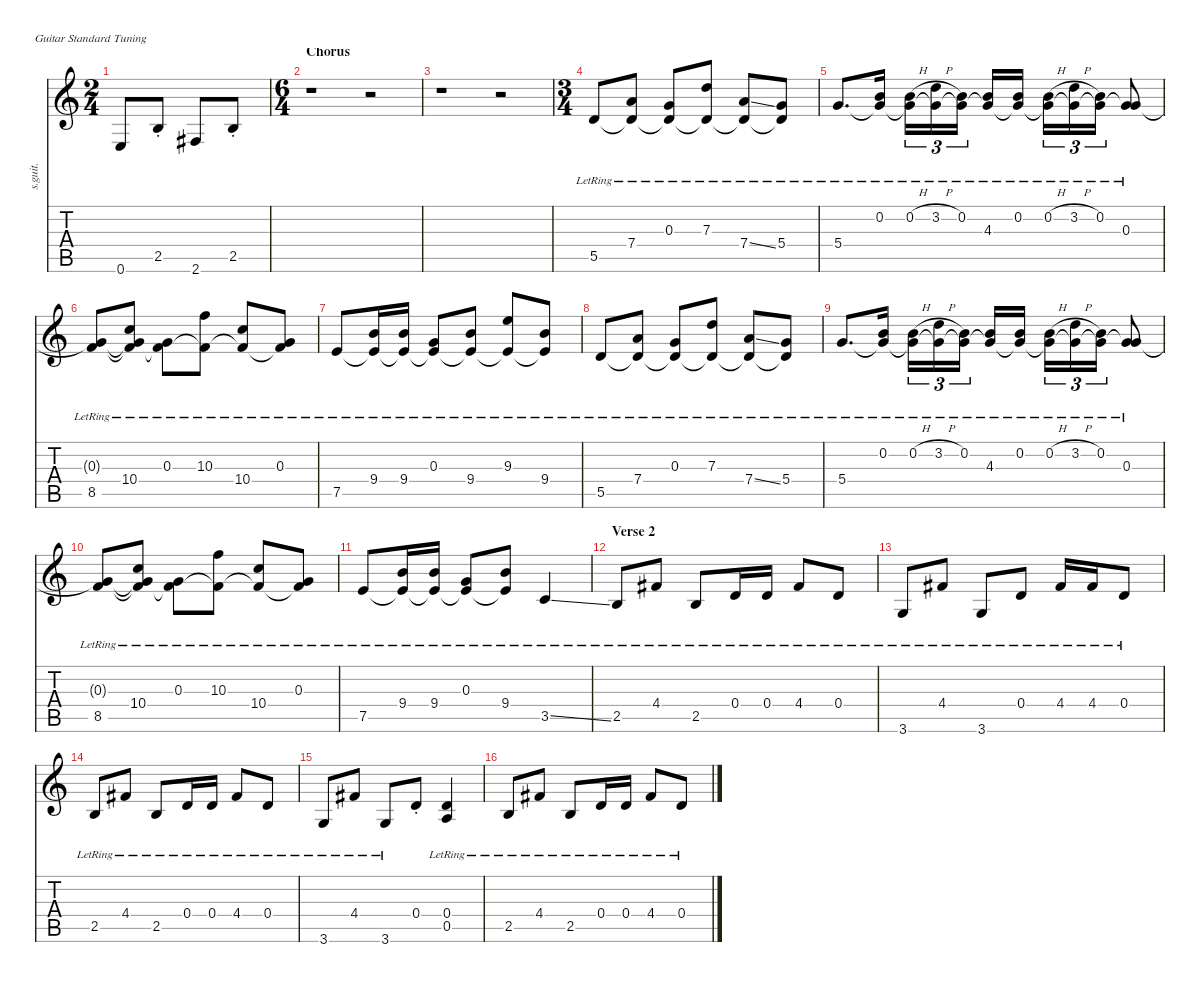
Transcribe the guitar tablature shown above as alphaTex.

\defaultSystemsLayout 4
\hideDynamics
\bracketExtendMode nobrackets
\track ("James Hetfield - Rhythm Clean" "s.guit.") {instrument electricguitarjazz}
\staff {score tabs}
\tuning (E4 B3 G3 D3 A2 E2)
\ts (2 4)
\beaming (8 2 2 2 2)
\tempo (103 hide)
\clef g2
\ks c
0.6.8{lyrics (0 "") lyrics (1 "") lyrics (2 "") lyrics (3 "") lyrics (4 "") dy fff} 2.5{st}.8{lyrics (0 "") lyrics (1 "") lyrics (2 "") lyrics (3 "") lyrics (4 "")} 2.6{acc #}.8{lyrics (0 "") lyrics (1 "") lyrics (2 "") lyrics (3 "") lyrics (4 "")} 2.5{st}.8{lyrics (0 "") lyrics (1 "") lyrics (2 "") lyrics (3 "") lyrics (4 "")} |
\ts (6 4)
\beaming (8 2 2 2 2)
\section ("" "Chorus")
r.1 r.2 |
r.1 r.2 |
\ts (3 4)
\beaming (8 2 2 2 2)
5.5{lr}.8{lyrics (0 "") lyrics (1 "") lyrics (2 "") lyrics (3 "") lyrics (4 "")} (7.4{lr} 5.5{lr t}).8{lyrics (0 "") lyrics (1 "") lyrics (2 "") lyrics (3 "") lyrics (4 "")} (0.3{lr} 5.5{lr t}).8{lyrics (0 "") lyrics (1 "") lyrics (2 "") lyrics (3 "") lyrics (4 "")} (7.3{lr} 5.5{lr t}).8{lyrics (0 "") lyrics (1 "") lyrics (2 "") lyrics (3 "") lyrics (4 "")} (7.4{ss lr} 5.5{lr t}).8{lyrics (0 "") lyrics (1 "") lyrics (2 "") lyrics (3 "") lyrics (4 "")} (5.4{lr} 5.5{lr t}).8{lyrics (0 "") lyrics (1 "") lyrics (2 "") lyrics (3 "") lyrics (4 "")} |
5.4{lr}.8{d lyrics (0 "") lyrics (1 "") lyrics (2 "") lyrics (3 "") lyrics (4 "")} (0.2{lr} 5.4{lr t}).16{lyrics (0 "") lyrics (1 "") lyrics (2 "") lyrics (3 "") lyrics (4 "")} (0.2{h lr} 5.4{lr t}).16{tu (3 2) lyrics (0 "") lyrics (1 "") lyrics (2 "") lyrics (3 "") lyrics (4 "")} (3.2{h lr} 5.4{lr t}).16{tu (3 2) lyrics (0 "") lyrics (1 "") lyrics (2 "") lyrics (3 "") lyrics (4 "")} (0.2{lr} 5.4{lr t}).16{tu (3 2) lyrics (0 "") lyrics (1 "") lyrics (2 "") lyrics (3 "") lyrics (4 "")} (4.3{lr} 5.4{lr t}).16{lyrics (0 "") lyrics (1 "") lyrics (2 "") lyrics (3 "") lyrics (4 "")} (0.2{lr} 5.4{lr t}).16{lyrics (0 "") lyrics (1 "") lyrics (2 "") lyrics (3 "") lyrics (4 "")} (0.2{h lr} 5.4{lr t}).16{tu (3 2) lyrics (0 "") lyrics (1 "") lyrics (2 "") lyrics (3 "") lyrics (4 "")} (3.2{h lr} 5.4{lr t}).16{tu (3 2) lyrics (0 "") lyrics (1 "") lyrics (2 "") lyrics (3 "") lyrics (4 "")} (0.2{lr} 5.4{lr t}).16{tu (3 2) lyrics (0 "") lyrics (1 "") lyrics (2 "") lyrics (3 "") lyrics (4 "")} (0.3{lr} 5.4{lr t}).8{lyrics (0 "") lyrics (1 "") lyrics (2 "") lyrics (3 "") lyrics (4 "")} |
(0.3{lr t} 8.5{lr}).8{lyrics (0 "") lyrics (1 "") lyrics (2 "") lyrics (3 "") lyrics (4 "")} (0.3{lr t} 10.4{lr} 8.5{lr t}).8{lyrics (0 "") lyrics (1 "") lyrics (2 "") lyrics (3 "") lyrics (4 "")} (0.3{lr} 8.5{lr t}).8{lyrics (0 "") lyrics (1 "") lyrics (2 "") lyrics (3 "") lyrics (4 "")} (10.3{lr} 8.5{lr t}).8{lyrics (0 "") lyrics (1 "") lyrics (2 "") lyrics (3 "") lyrics (4 "")} (10.4{lr} 8.5{lr t}).8{lyrics (0 "") lyrics (1 "") lyrics (2 "") lyrics (3 "") lyrics (4 "")} (0.3{lr} 8.5{lr t}).8{lyrics (0 "") lyrics (1 "") lyrics (2 "") lyrics (3 "") lyrics (4 "")} |
7.5{lr}.8{lyrics (0 "") lyrics (1 "") lyrics (2 "") lyrics (3 "") lyrics (4 "")} (9.4{lr} 7.5{lr t}).16{lyrics (0 "") lyrics (1 "") lyrics (2 "") lyrics (3 "") lyrics (4 "")} (9.4{lr} 7.5{lr t}).16{lyrics (0 "") lyrics (1 "") lyrics (2 "") lyrics (3 "") lyrics (4 "")} (0.3{lr} 7.5{lr t}).8{lyrics (0 "") lyrics (1 "") lyrics (2 "") lyrics (3 "") lyrics (4 "")} (9.4{lr} 7.5{lr t}).8{lyrics (0 "") lyrics (1 "") lyrics (2 "") lyrics (3 "") lyrics (4 "")} (9.3{lr} 7.5{lr t}).8{lyrics (0 "") lyrics (1 "") lyrics (2 "") lyrics (3 "") lyrics (4 "")} (9.4{lr} 7.5{lr t}).8{lyrics (0 "") lyrics (1 "") lyrics (2 "") lyrics (3 "") lyrics (4 "")} |
5.5{lr}.8{lyrics (0 "") lyrics (1 "") lyrics (2 "") lyrics (3 "") lyrics (4 "")} (7.4{lr} 5.5{lr t}).8{lyrics (0 "") lyrics (1 "") lyrics (2 "") lyrics (3 "") lyrics (4 "")} (0.3{lr} 5.5{lr t}).8{lyrics (0 "") lyrics (1 "") lyrics (2 "") lyrics (3 "") lyrics (4 "")} (7.3{lr} 5.5{lr t}).8{lyrics (0 "") lyrics (1 "") lyrics (2 "") lyrics (3 "") lyrics (4 "")} (7.4{ss lr} 5.5{lr t}).8{lyrics (0 "") lyrics (1 "") lyrics (2 "") lyrics (3 "") lyrics (4 "")} (5.4{lr} 5.5{lr t}).8{lyrics (0 "") lyrics (1 "") lyrics (2 "") lyrics (3 "") lyrics (4 "")} |
5.4{lr}.8{d lyrics (0 "") lyrics (1 "") lyrics (2 "") lyrics (3 "") lyrics (4 "")} (0.2{lr} 5.4{lr t}).16{lyrics (0 "") lyrics (1 "") lyrics (2 "") lyrics (3 "") lyrics (4 "")} (0.2{h lr} 5.4{lr t}).16{tu (3 2) lyrics (0 "") lyrics (1 "") lyrics (2 "") lyrics (3 "") lyrics (4 "")} (3.2{h lr} 5.4{lr t}).16{tu (3 2) lyrics (0 "") lyrics (1 "") lyrics (2 "") lyrics (3 "") lyrics (4 "")} (0.2{lr} 5.4{lr t}).16{tu (3 2) lyrics (0 "") lyrics (1 "") lyrics (2 "") lyrics (3 "") lyrics (4 "")} (4.3{lr} 5.4{lr t}).16{lyrics (0 "") lyrics (1 "") lyrics (2 "") lyrics (3 "") lyrics (4 "")} (0.2{lr} 5.4{lr t}).16{lyrics (0 "") lyrics (1 "") lyrics (2 "") lyrics (3 "") lyrics (4 "")} (0.2{h lr} 5.4{lr t}).16{tu (3 2) lyrics (0 "") lyrics (1 "") lyrics (2 "") lyrics (3 "") lyrics (4 "")} (3.2{h lr} 5.4{lr t}).16{tu (3 2) lyrics (0 "") lyrics (1 "") lyrics (2 "") lyrics (3 "") lyrics (4 "")} (0.2{lr} 5.4{lr t}).16{tu (3 2) lyrics (0 "") lyrics (1 "") lyrics (2 "") lyrics (3 "") lyrics (4 "")} (0.3{lr} 5.4{lr t}).8{lyrics (0 "") lyrics (1 "") lyrics (2 "") lyrics (3 "") lyrics (4 "")} |
(0.3{lr t} 8.5{lr}).8{lyrics (0 "") lyrics (1 "") lyrics (2 "") lyrics (3 "") lyrics (4 "")} (0.3{lr t} 10.4{lr} 8.5{lr t}).8{lyrics (0 "") lyrics (1 "") lyrics (2 "") lyrics (3 "") lyrics (4 "")} (0.3{lr} 8.5{lr t}).8{lyrics (0 "") lyrics (1 "") lyrics (2 "") lyrics (3 "") lyrics (4 "")} (10.3{lr} 8.5{lr t}).8{lyrics (0 "") lyrics (1 "") lyrics (2 "") lyrics (3 "") lyrics (4 "")} (10.4{lr} 8.5{lr t}).8{lyrics (0 "") lyrics (1 "") lyrics (2 "") lyrics (3 "") lyrics (4 "")} (0.3{lr} 8.5{lr t}).8{lyrics (0 "") lyrics (1 "") lyrics (2 "") lyrics (3 "") lyrics (4 "")} |
7.5{lr}.8{lyrics (0 "") lyrics (1 "") lyrics (2 "") lyrics (3 "") lyrics (4 "")} (9.4{lr} 7.5{lr t}).16{lyrics (0 "") lyrics (1 "") lyrics (2 "") lyrics (3 "") lyrics (4 "")} (9.4{lr} 7.5{lr t}).16{lyrics (0 "") lyrics (1 "") lyrics (2 "") lyrics (3 "") lyrics (4 "")} (0.3{lr} 7.5{lr t}).8{lyrics (0 "") lyrics (1 "") lyrics (2 "") lyrics (3 "") lyrics (4 "")} (9.4{lr} 7.5{lr t}).8{lyrics (0 "") lyrics (1 "") lyrics (2 "") lyrics (3 "") lyrics (4 "")} 3.5{ss lr}.4{lyrics (0 "") lyrics (1 "") lyrics (2 "") lyrics (3 "") lyrics (4 "")} |
\section ("" "Verse 2")
2.5{lr}.8{lyrics (0 "") lyrics (1 "") lyrics (2 "") lyrics (3 "") lyrics (4 "")} 4.4{lr acc #}.8{lyrics (0 "") lyrics (1 "") lyrics (2 "") lyrics (3 "") lyrics (4 "")} 2.5{lr}.8{lyrics (0 "") lyrics (1 "") lyrics (2 "") lyrics (3 "") lyrics (4 "")} 0.4{lr}.16{lyrics (0 "") lyrics (1 "") lyrics (2 "") lyrics (3 "") lyrics (4 "")} 0.4{lr}.16{lyrics (0 "") lyrics (1 "") lyrics (2 "") lyrics (3 "") lyrics (4 "")} 4.4{lr acc #}.8{lyrics (0 "") lyrics (1 "") lyrics (2 "") lyrics (3 "") lyrics (4 "")} 0.4{lr}.8{lyrics (0 "") lyrics (1 "") lyrics (2 "") lyrics (3 "") lyrics (4 "")} |
3.6{lr}.8{lyrics (0 "") lyrics (1 "") lyrics (2 "") lyrics (3 "") lyrics (4 "")} 4.4{lr acc #}.8{lyrics (0 "") lyrics (1 "") lyrics (2 "") lyrics (3 "") lyrics (4 "")} 3.6{lr}.8{lyrics (0 "") lyrics (1 "") lyrics (2 "") lyrics (3 "") lyrics (4 "")} 0.4{lr}.8{lyrics (0 "") lyrics (1 "") lyrics (2 "") lyrics (3 "") lyrics (4 "")} 4.4{lr acc #}.16{lyrics (0 "") lyrics (1 "") lyrics (2 "") lyrics (3 "") lyrics (4 "")} 4.4{lr acc #}.16{lyrics (0 "") lyrics (1 "") lyrics (2 "") lyrics (3 "") lyrics (4 "")} 0.4{lr}.8{lyrics (0 "") lyrics (1 "") lyrics (2 "") lyrics (3 "") lyrics (4 "")} |
2.5{lr}.8{lyrics (0 "") lyrics (1 "") lyrics (2 "") lyrics (3 "") lyrics (4 "")} 4.4{lr acc #}.8{lyrics (0 "") lyrics (1 "") lyrics (2 "") lyrics (3 "") lyrics (4 "")} 2.5{lr}.8{lyrics (0 "") lyrics (1 "") lyrics (2 "") lyrics (3 "") lyrics (4 "")} 0.4{lr}.16{lyrics (0 "") lyrics (1 "") lyrics (2 "") lyrics (3 "") lyrics (4 "")} 0.4{lr}.16{lyrics (0 "") lyrics (1 "") lyrics (2 "") lyrics (3 "") lyrics (4 "")} 4.4{lr acc #}.8{lyrics (0 "") lyrics (1 "") lyrics (2 "") lyrics (3 "") lyrics (4 "")} 0.4{lr}.8{lyrics (0 "") lyrics (1 "") lyrics (2 "") lyrics (3 "") lyrics (4 "")} |
3.6{lr}.8{lyrics (0 "") lyrics (1 "") lyrics (2 "") lyrics (3 "") lyrics (4 "") dy f} 4.4{lr acc #}.8{lyrics (0 "") lyrics (1 "") lyrics (2 "") lyrics (3 "") lyrics (4 "") dy mf} 3.6{lr}.8{lyrics (0 "") lyrics (1 "") lyrics (2 "") lyrics (3 "") lyrics (4 "") dy mp} 0.4{st}.8{lyrics (0 "") lyrics (1 "") lyrics (2 "") lyrics (3 "") lyrics (4 "") dy mf} (0.4{lr} 0.5{lr}).4{lyrics (0 "") lyrics (1 "") lyrics (2 "") lyrics (3 "") lyrics (4 "") dy f} |
2.5{lr}.8{lyrics (0 "") lyrics (1 "") lyrics (2 "") lyrics (3 "") lyrics (4 "") dy fff} 4.4{lr acc #}.8{lyrics (0 "") lyrics (1 "") lyrics (2 "") lyrics (3 "") lyrics (4 "")} 2.5{lr}.8{lyrics (0 "") lyrics (1 "") lyrics (2 "") lyrics (3 "") lyrics (4 "")} 0.4{lr}.16{lyrics (0 "") lyrics (1 "") lyrics (2 "") lyrics (3 "") lyrics (4 "")} 0.4{lr}.16{lyrics (0 "") lyrics (1 "") lyrics (2 "") lyrics (3 "") lyrics (4 "")} 4.4{lr acc #}.8{lyrics (0 "") lyrics (1 "") lyrics (2 "") lyrics (3 "") lyrics (4 "")} 0.4{lr}.8{lyrics (0 "") lyrics (1 "") lyrics (2 "") lyrics (3 "") lyrics (4 "")}
